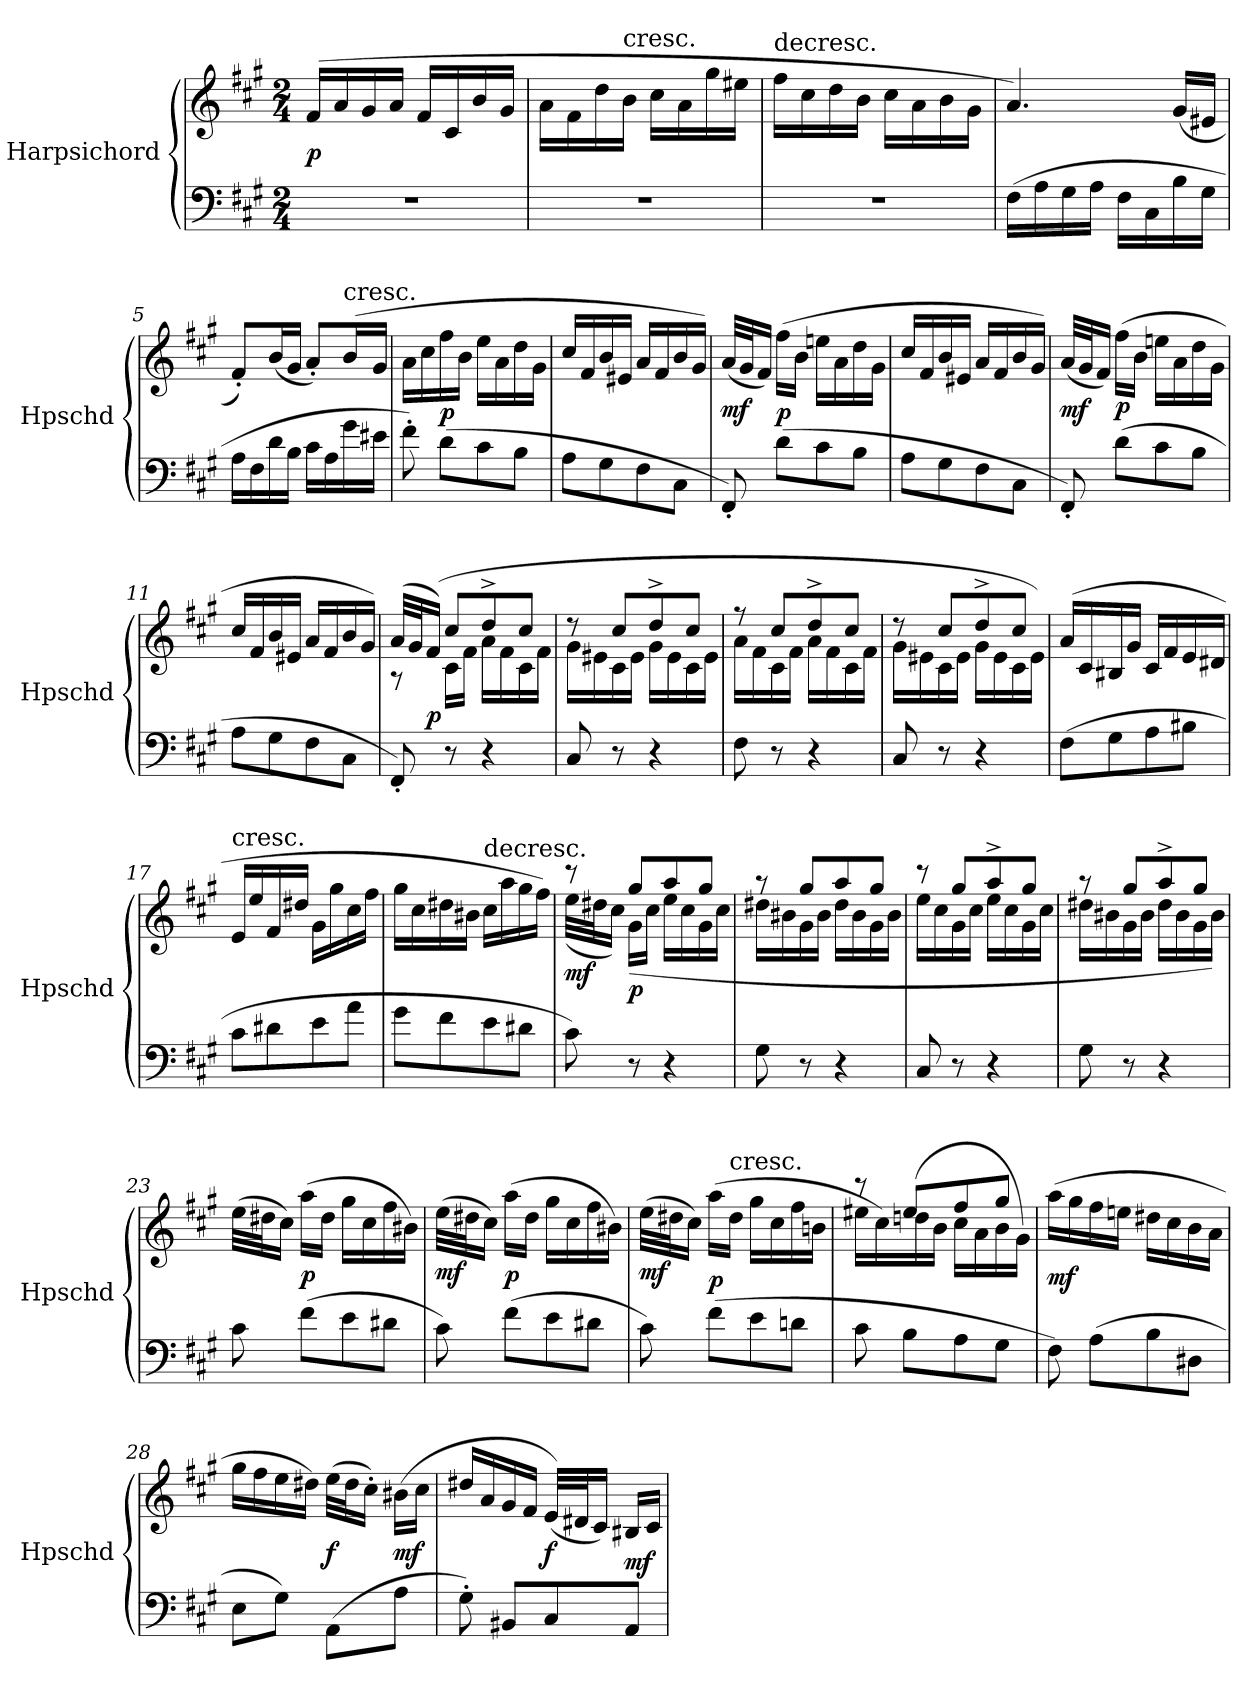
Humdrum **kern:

**kern	**kern	**dynam
*part1	*part1	*part1
*staff2	*staff1	*staff1/2
*I"Harpsichord	*	*
*I'Hpschd	*	*
*clefF4	*clefG2	*
*k[f#c#g#]	*k[f#c#g#]	*
*M2/4	*M2/4	*
*MM112	*MM112	*
=1	=1	=1
2r	(16f#/LL	p
.	16a/	.
.	16g#/	.
.	16a/JJ	.
.	16f#/LL	.
.	16c#/	.
.	16b/	.
.	16g#/JJ	.
=2	=2	=2
2r	16a\LL	.
.	16f#\	.
.	16dd\	.
!	!LO:TX:t=cresc.	!
.	16b\JJ	.
.	16cc#\LL	.
.	16a\	.
.	16gg#\	.
.	16ee#X\JJ	.
=3	=3	=3
!	!LO:TX:t=decresc.	!
2r	16ff#\LL	.
.	16cc#\	.
.	16dd\	.
.	16b\JJ	.
.	16cc#\LL	.
.	16a\	.
.	16b\	.
.	16g#\JJ	.
=4	=4	=4
(16F#\LL	4.a/)	.
16A\	.	.
16G#\	.	.
16A\JJ	.	.
16F#\LL	.	.
16C#\	.	.
16B\	(16g#/LL	.
16G#\JJ	16e#X/JJ	.
=5	=5	=5
16A\LL	8f#'/L)	.
16F#\	.	.
16d\	(16b/L	.
16B\JJ	16g#/JJ	.
16c#\LL	8a'/L)	.
16A\	.	.
!	!LO:TX:t=cresc.	!
16g#\	(16b/L	.
16e#X\JJ	16g#/JJ	.
=6	=6	=6
8f#'\)	16a\LL	.
.	16cc#\	.
(8d\L	16ff#\	p
.	16b\JJ	.
8c#\	16ee\LL	.
.	16a\	.
8B\J	16dd\	.
.	16g#\JJ	.
=7	=7	=7
8A\L	16cc#/LL	.
.	16f#/	.
8G#\	16b/	.
.	16e#X/JJ	.
8F#\	16a/LL	.
.	16f#/	.
8C#\J	16b/	.
.	16g#/JJ)	.
=8	=8	=8
8FF#'/)	(32a/LLL	mf
.	32g#/J	.
.	16f#/JJ)	.
(8d\L	(16ff#\LL	p
.	16b\JJ	.
8c#\	16een\LL	.
.	16a\	.
8B\J	16dd\	.
.	16g#\JJ	.
=9	=9	=9
8A\L	16cc#/LL	.
.	16f#/	.
8G#\	16b/	.
.	16e#X/JJ	.
8F#\	16a/LL	.
.	16f#/	.
8C#\J	16b/	.
.	16g#/JJ)	.
=10	=10	=10
8FF#'/)	(32a/LLL	mf
.	32g#/J	.
.	16f#/JJ)	.
(8d\L	(16ff#\LL	p
.	16b\JJ	.
8c#\	16een\LL	.
.	16a\	.
8B\J	16dd\	.
.	16g#\JJ	.
=11	=11	=11
8A\L	16cc#/LL	.
.	16f#/	.
8G#\	16b/	.
.	16e#X/JJ	.
8F#\	16a/LL	.
.	16f#/	.
8C#\J	16b/	.
.	16g#/JJ)	.
=12	=12	=12
*	*^	*
8FF#'/)	(32a/LLL	8r	.
.	32g#/J	.	.
.	(16f#/JJ)	.	p
8r	8cc#/L	16c#\LL	.
.	.	16f#\JJ	.
4r	8dd^/	16a\LL	.
.	.	16f#\	.
.	8cc#/J	16c#\	.
.	.	16f#\JJ	.
=13	=13	=13	=13
8C#/	8r	16g#\LL	.
.	.	16e#X\	.
8r	8cc#/L	16c#\	.
.	.	16e#\JJ	.
4r	8dd^/	16g#\LL	.
.	.	16e#\	.
.	8cc#/J	16c#\	.
.	.	16e#\JJ	.
=14	=14	=14	=14
8F#\	8r	16a\LL	.
.	.	16f#\	.
8r	8cc#/L	16c#\	.
.	.	16f#\JJ	.
4r	8dd^/	16a\LL	.
.	.	16f#\	.
.	8cc#/J	16c#\	.
.	.	16f#\JJ	.
=15	=15	=15	=15
8C#/	8r	16g#\LL	.
.	.	16e#X\	.
8r	8cc#/L	16c#\	.
.	.	16e#\JJ	.
4r	8dd^/	16g#\LL	.
.	.	16e#\	.
.	8cc#/J	16c#\	.
.	.	16e#\JJ)	.
*	*v	*v	*
=16	=16	=16
(8F#\L	(16a/LL	.
.	16c#/	.
8G#\	16B#X/	.
.	16g#/JJ	.
8A\	16c#/LL	.
.	16f#/	.
8B#X\J	16e/	.
.	16d#X/JJ	.
=17	=17	=17
!	!LO:TX:t=cresc.	!
8c#\L	16e/LL	.
.	16ee/	.
8d#X\	16f#/	.
.	16dd#X/JJ	.
8e\	16g#\LL	.
.	16gg#\	.
8a\J	16cc#\	.
.	16ff#\JJ	.
=18	=18	=18
8g#\L	16gg#\LL	.
.	16cc#\	.
8f#\	16dd#X\	.
.	16b#X\JJ	.
!	!LO:TX:t=decresc.	!
8e\	16cc#\LL	.
.	16aa\	.
8d#X\J	16gg#\	.
.	16ff#\JJ)	.
=19	=19	=19
*	*^	*
8c#\)	8r	(32ee\LLL	mf
.	.	32dd#X\J	.
.	.	16cc#\JJ)	.
8r	8gg#/L	(16g#\LL	p
.	.	16cc#\JJ	.
4r	8aa/	16ee\LL	.
.	.	16cc#\	.
.	8gg#/J	16g#\	.
.	.	16cc#\JJ	.
=20	=20	=20	=20
8G#\	8r	16dd#X\LL	.
.	.	16b#X\	.
8r	8gg#/L	16g#\	.
.	.	16b#\JJ	.
4r	8aa/	16dd#\LL	.
.	.	16b#\	.
.	8gg#/J	16g#\	.
.	.	16b#\JJ	.
=21	=21	=21	=21
8C#/	8r	16ee\LL	.
.	.	16cc#\	.
8r	8gg#/L	16g#\	.
.	.	16cc#\JJ	.
4r	8aa^/	16ee\LL	.
.	.	16cc#\	.
.	8gg#/J	16g#\	.
.	.	16cc#\JJ	.
=22	=22	=22	=22
8G#\	8r	16dd#X\LL	.
.	.	16b#X\	.
8r	8gg#/L	16g#\	.
.	.	16b#\JJ	.
4r	8aa^/	16dd#\LL	.
.	.	16b#\	.
.	8gg#/J	16g#\	.
.	.	16b#\JJ)	.
*	*v	*v	*
=23	=23	=23
8c#\	(32ee\LLL	.
.	32dd#X\J	.
.	16cc#\JJ)	.
(8f#\L	(16aa\LL	p
.	16dd#\JJ	.
8e\	16gg#\LL	.
.	16cc#\	.
8d#X\J	16ff#\	.
.	16b#X\JJ)	.
=24	=24	=24
8c#\)	(32ee\LLL	mf
.	32dd#X\J	.
.	16cc#\JJ)	.
(8f#\L	(16aa\LL	p
.	16dd#\JJ	.
8e\	16gg#\LL	.
.	16cc#\	.
8d#X\J	16ff#\	.
.	16b#X\JJ)	.
=25	=25	=25
8c#\)	(32ee\LLL	mf
.	32dd#X\J	.
.	16cc#\JJ)	.
(8f#\L	(16aa\LL	p
!	!LO:TX:t=cresc.	!
.	16dd#\JJ	.
8e\	16gg#\LL	.
.	16cc#\	.
8dn\J	16ff#\	.
.	16bn\JJ	.
=26	=26	=26
*	*^	*
8c#\	8r	16ee#X\LL	.
.	.	16cc#\)	.
8B\L	(8ee#/L	16ddn\	.
.	.	16b\JJ	.
8A\	8ff#/	16cc#\LL	.
.	.	16a\	.
8G#\J	8gg#/J	16b\	.
.	.	16g#\JJ)	.
*	*v	*v	*
=27	=27	=27
8F#\)	(16aa\LL	mf
.	16gg#\	.
(8A\L	16ff#\	.
.	16een\JJ	.
8B\	16dd#X\LL	.
.	16cc#\	.
8D#X\J	16b\	.
.	16a\JJ	.
=28	=28	=28
8E\L	16gg#\LL	.
.	16ff#\	.
8G#\J)	16ee\	.
.	16dd#X\JJ)	.
(8AA\L	(32ee\LLL	f
.	32dd#\J	.
.	16cc#'\JJ)	.
8A\J	(16b#X\LL	mf
.	16cc#\JJ	.
=29	=29	=29
8G#'\)	16dd#X/LL	.
.	16a/	.
8BB#X/L	16g#/	.
.	16f#/JJ	.
8C#/	(32e/LLL)	f
.	32d#X/J	.
.	16c#/JJ)	.
8AA/J	16B#X/LL	mf
.	16c#/JJ	.
=	=	=
*-	*-	*-
